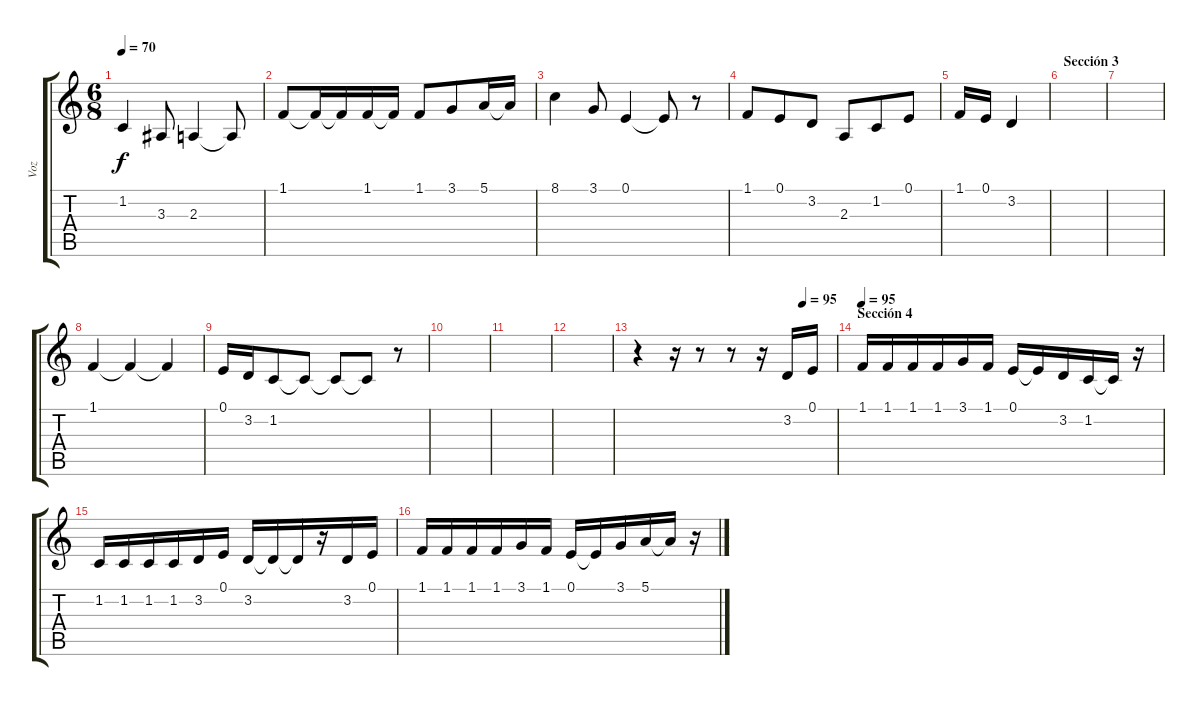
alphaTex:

\track ("Voz" "Voz") {instrument trumpet}
\staff {score tabs}
\tuning (E4 B3 G3 D3 A2 E2) {hide}
\ts (6 8)
\tempo 70
\clef g2
\ks c
1.2.4{dy f} 3.3.8 2.3.4 2.3{t}.8 |
1.1.8 1.1{t}.16 1.1{t}.16 1.1.16 1.1{t}.16 1.1.8 3.1.8 5.1.16 5.1{t}.16 |
8.1.4 3.1.8 0.1.4 0.1{t}.8 r.8 |
1.1.8 0.1.8 3.2.8 2.3.8 1.2.8 0.1.8 |
1.1.16 0.1.16 3.2.4 |
\section ("" "Sección 3")
|
|
1.1.4 1.1{t}.4 1.1{t}.4 |
0.1.16 3.2.16 1.2.8 1.2{t}.8 1.2{t}.8 1.2{t}.8 r.8 |
|
|
|
\tempo (95 0.8333333333333334)
r.4 r.16 r.8 r.8 r.16 3.2.16 0.1.16 |
\section ("" "Sección 4")
\tempo 95
1.1.16 1.1.16 1.1.16 1.1.16 3.1.16 1.1.16 0.1.16 0.1{t}.16 3.2.16 1.2.16 1.2{t}.16 r.16 |
1.2.16 1.2.16 1.2.16 1.2.16 3.2.16 0.1.16 3.2.16 3.2{t}.16 3.2{t}.16 r.16 3.2.16 0.1.16 |
1.1.16 1.1.16 1.1.16 1.1.16 3.1.16 1.1.16 0.1.16 0.1{t}.16 3.1.16 5.1.16 5.1{t}.16 r.16
